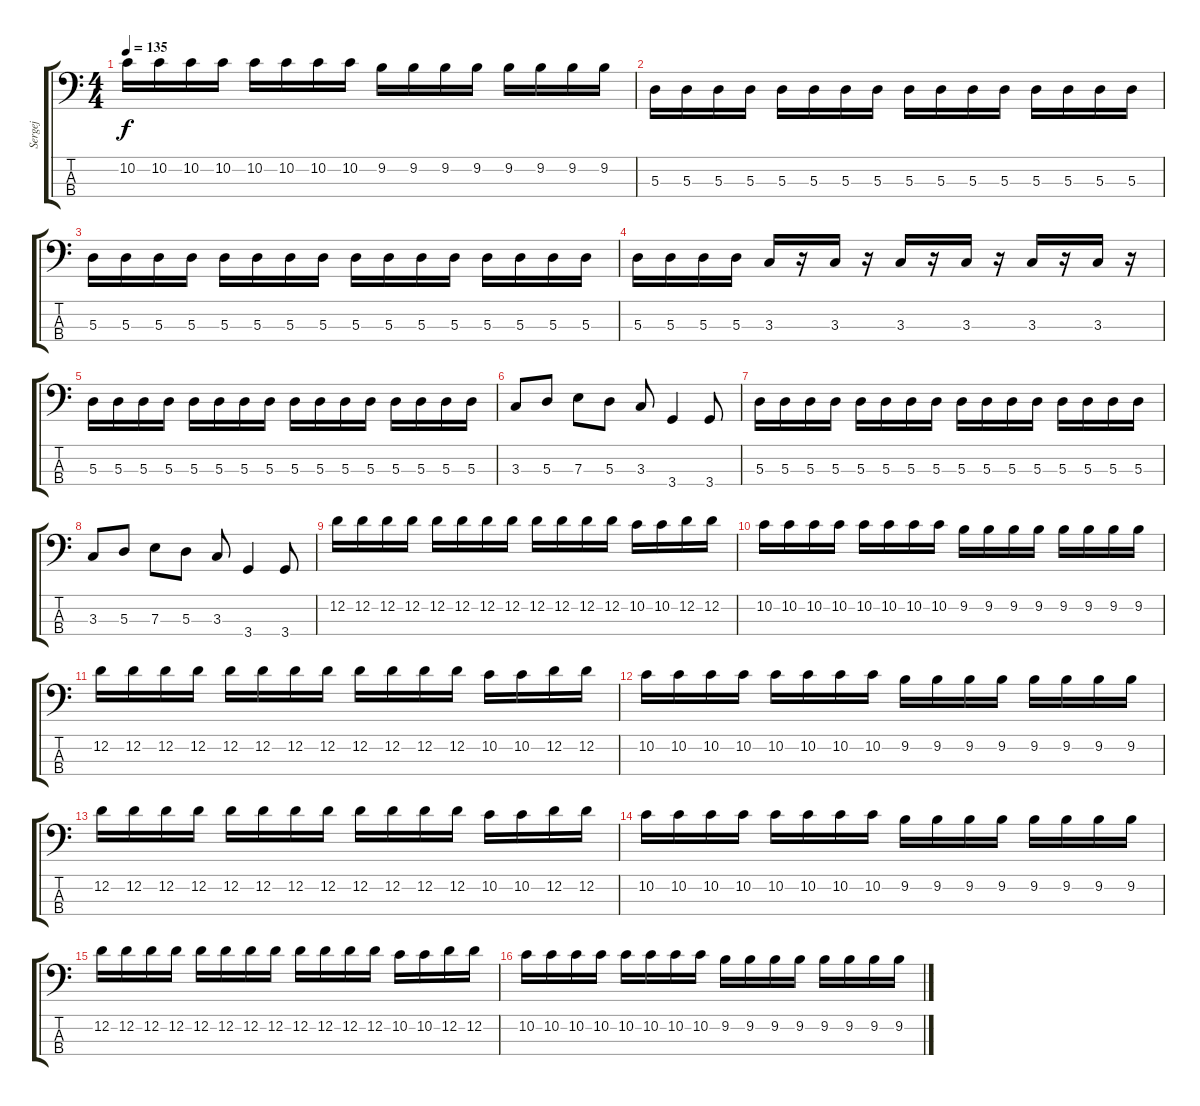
\track ("Sergej" "Sergej") {instrument electricbasspick}
\staff {score tabs}
\tuning (G2 D2 A1 E1) {hide}
\ts (4 4)
\tempo 135
\clef f4
\ks c
10.2.16{dy f} 10.2.16 10.2.16 10.2.16 10.2.16 10.2.16 10.2.16 10.2.16 9.2.16 9.2.16 9.2.16 9.2.16 9.2.16 9.2.16 9.2.16 9.2.16 |
5.3.16 5.3.16 5.3.16 5.3.16 5.3.16 5.3.16 5.3.16 5.3.16 5.3.16 5.3.16 5.3.16 5.3.16 5.3.16 5.3.16 5.3.16 5.3.16 |
5.3.16 5.3.16 5.3.16 5.3.16 5.3.16 5.3.16 5.3.16 5.3.16 5.3.16 5.3.16 5.3.16 5.3.16 5.3.16 5.3.16 5.3.16 5.3.16 |
5.3.16 5.3.16 5.3.16 5.3.16 3.3.16 r.16 3.3.16 r.16 3.3.16 r.16 3.3.16 r.16 3.3.16 r.16 3.3.16 r.16 |
5.3.16 5.3.16 5.3.16 5.3.16 5.3.16 5.3.16 5.3.16 5.3.16 5.3.16 5.3.16 5.3.16 5.3.16 5.3.16 5.3.16 5.3.16 5.3.16 |
3.3.8 5.3.8 7.3.8 5.3.8 3.3.8 3.4.4 3.4.8 |
5.3.16 5.3.16 5.3.16 5.3.16 5.3.16 5.3.16 5.3.16 5.3.16 5.3.16 5.3.16 5.3.16 5.3.16 5.3.16 5.3.16 5.3.16 5.3.16 |
3.3.8 5.3.8 7.3.8 5.3.8 3.3.8 3.4.4 3.4.8 |
12.2.16 12.2.16 12.2.16 12.2.16 12.2.16 12.2.16 12.2.16 12.2.16 12.2.16 12.2.16 12.2.16 12.2.16 10.2.16 10.2.16 12.2.16 12.2.16 |
10.2.16 10.2.16 10.2.16 10.2.16 10.2.16 10.2.16 10.2.16 10.2.16 9.2.16 9.2.16 9.2.16 9.2.16 9.2.16 9.2.16 9.2.16 9.2.16 |
12.2.16 12.2.16 12.2.16 12.2.16 12.2.16 12.2.16 12.2.16 12.2.16 12.2.16 12.2.16 12.2.16 12.2.16 10.2.16 10.2.16 12.2.16 12.2.16 |
10.2.16 10.2.16 10.2.16 10.2.16 10.2.16 10.2.16 10.2.16 10.2.16 9.2.16 9.2.16 9.2.16 9.2.16 9.2.16 9.2.16 9.2.16 9.2.16 |
12.2.16 12.2.16 12.2.16 12.2.16 12.2.16 12.2.16 12.2.16 12.2.16 12.2.16 12.2.16 12.2.16 12.2.16 10.2.16 10.2.16 12.2.16 12.2.16 |
10.2.16 10.2.16 10.2.16 10.2.16 10.2.16 10.2.16 10.2.16 10.2.16 9.2.16 9.2.16 9.2.16 9.2.16 9.2.16 9.2.16 9.2.16 9.2.16 |
12.2.16 12.2.16 12.2.16 12.2.16 12.2.16 12.2.16 12.2.16 12.2.16 12.2.16 12.2.16 12.2.16 12.2.16 10.2.16 10.2.16 12.2.16 12.2.16 |
10.2.16 10.2.16 10.2.16 10.2.16 10.2.16 10.2.16 10.2.16 10.2.16 9.2.16 9.2.16 9.2.16 9.2.16 9.2.16 9.2.16 9.2.16 9.2.16
